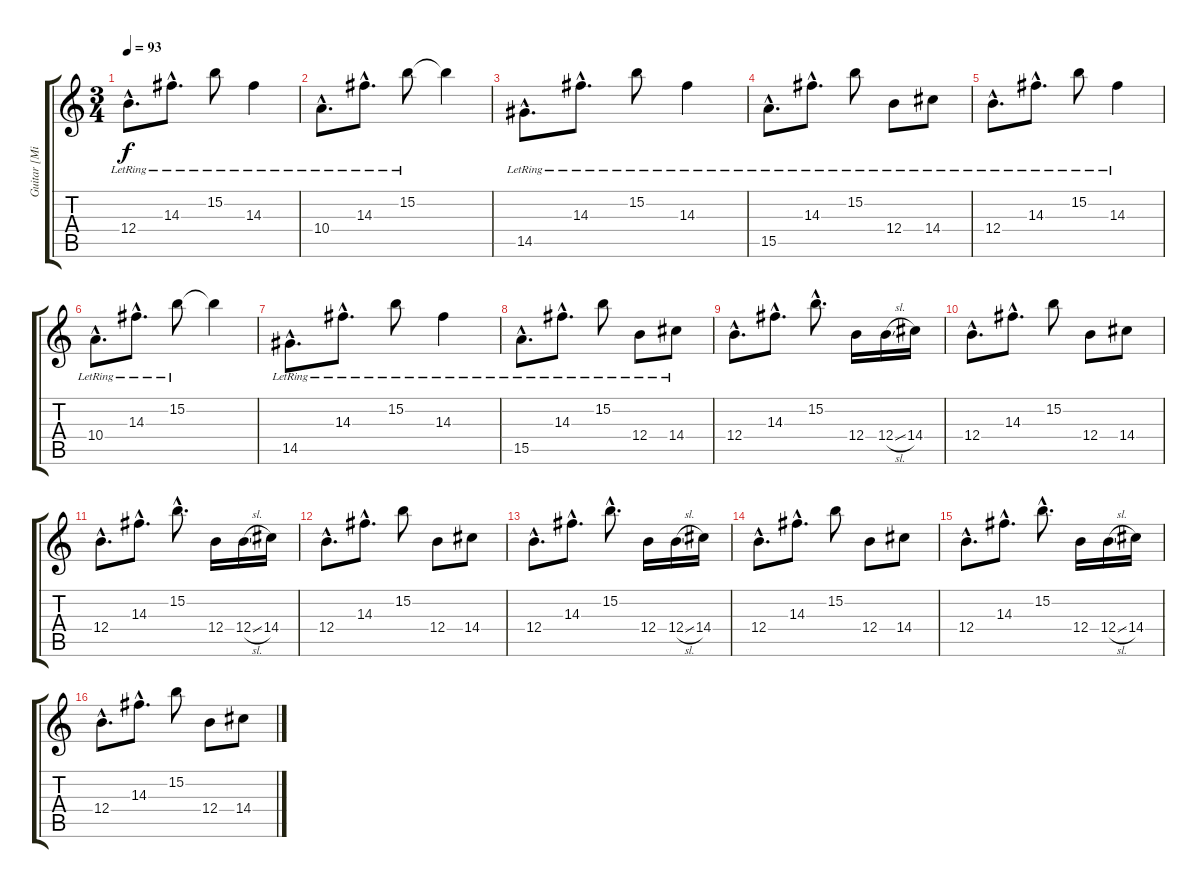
\track ("Guitar [Mike Smith]" "Guitar [Mi") {instrument distortionguitar}
\staff {score tabs}
\tuning (Db4 Ab3 E3 B2 Gb2 B1) {hide}
\ts (3 4)
\tempo 93
\clef g2
\ks c
12.4{hac lr}.8{d dy f} 14.3{hac lr}.8{d} 15.2{lr}.8 14.3{lr}.4 |
10.4{hac lr}.8{d} 14.3{hac lr}.8{d} 15.2{lr}.8 15.2{t}.4 |
14.5{hac lr}.8{d} 14.3{hac lr}.8{d} 15.2{lr}.8 14.3{lr}.4 |
15.5{hac lr}.8{d} 14.3{hac lr}.8{d} 15.2{lr}.8 12.4{lr}.8 14.4{lr}.8 |
12.4{hac lr}.8{d} 14.3{hac lr}.8{d} 15.2{lr}.8 14.3{lr}.4 |
10.4{hac lr}.8{d} 14.3{hac lr}.8{d} 15.2{lr}.8 15.2{t}.4 |
14.5{hac lr}.8{d} 14.3{hac lr}.8{d} 15.2{lr}.8 14.3{lr}.4 |
15.5{hac lr}.8{d} 14.3{hac lr}.8{d} 15.2{lr}.8 12.4{lr}.8 14.4{lr}.8 |
12.4{hac}.8{d instrument distortionguitar} 14.3{hac}.8{d} 15.2{hac}.8{d} 12.4.16 12.4{sl}.16 14.4.16 |
12.4{hac}.8{d} 14.3{hac}.8{d} 15.2.8 12.4.8 14.4.8 |
12.4{hac}.8{d} 14.3{hac}.8{d} 15.2{hac}.8{d} 12.4.16 12.4{sl}.16 14.4.16 |
12.4{hac}.8{d} 14.3{hac}.8{d} 15.2.8 12.4.8 14.4.8 |
12.4{hac}.8{d} 14.3{hac}.8{d} 15.2{hac}.8{d} 12.4.16 12.4{sl}.16 14.4.16 |
12.4{hac}.8{d} 14.3{hac}.8{d} 15.2.8 12.4.8 14.4.8 |
12.4{hac}.8{d} 14.3{hac}.8{d} 15.2{hac}.8{d} 12.4.16 12.4{sl}.16 14.4.16 |
12.4{hac}.8{d} 14.3{hac}.8{d} 15.2.8 12.4.8 14.4.8
